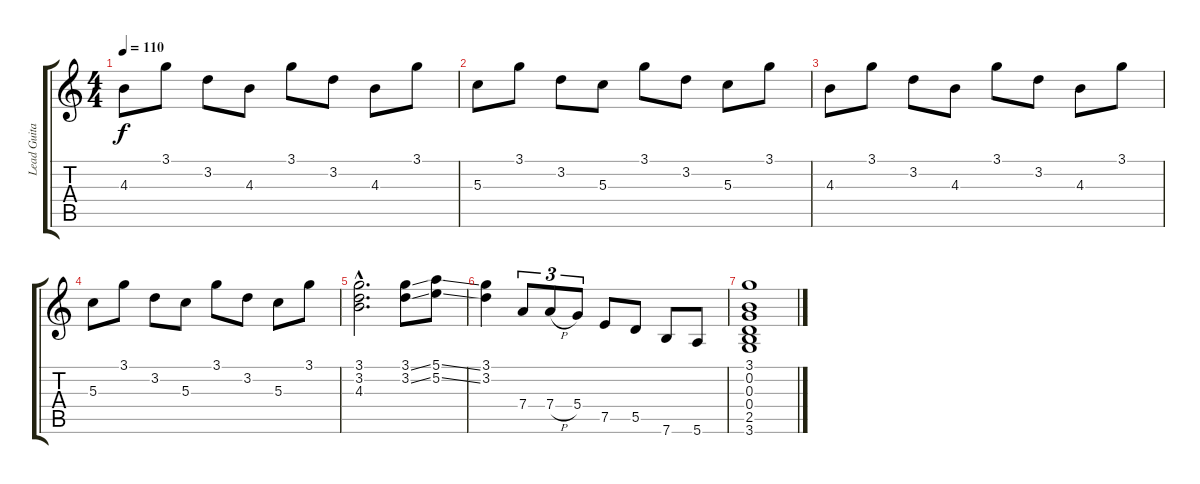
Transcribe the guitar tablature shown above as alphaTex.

\track ("Lead Guitar - Tracii Guns" "Lead Guita") {instrument electricguitarclean}
\staff {score tabs}
\tuning (E4 B3 G3 D3 A2 E2) {hide}
\ts (4 4)
\tempo 110
\clef g2
\ks c
4.3.8{dy f} 3.1.8 3.2.8 4.3.8 3.1.8 3.2.8 4.3.8 3.1.8 |
5.3.8 3.1.8 3.2.8 5.3.8 3.1.8 3.2.8 5.3.8 3.1.8 |
4.3.8 3.1.8 3.2.8 4.3.8 3.1.8 3.2.8 4.3.8 3.1.8 |
5.3.8 3.1.8 3.2.8 5.3.8 3.1.8 3.2.8 5.3.8 3.1.8 |
(3.1{hac} 3.2{hac} 4.3{hac}).2{d} (3.1{ss} 3.2{ss}).8 (5.1{ss} 5.2{ss}).8 |
(3.1 3.2).4 7.4.8{tu (3 2)} 7.4{h}.8{tu (3 2)} 5.4.8{tu (3 2)} 7.5.8 5.5.8 7.6.8 5.6.8 |
(3.1 0.2 0.3 0.4 2.5 3.6).1
